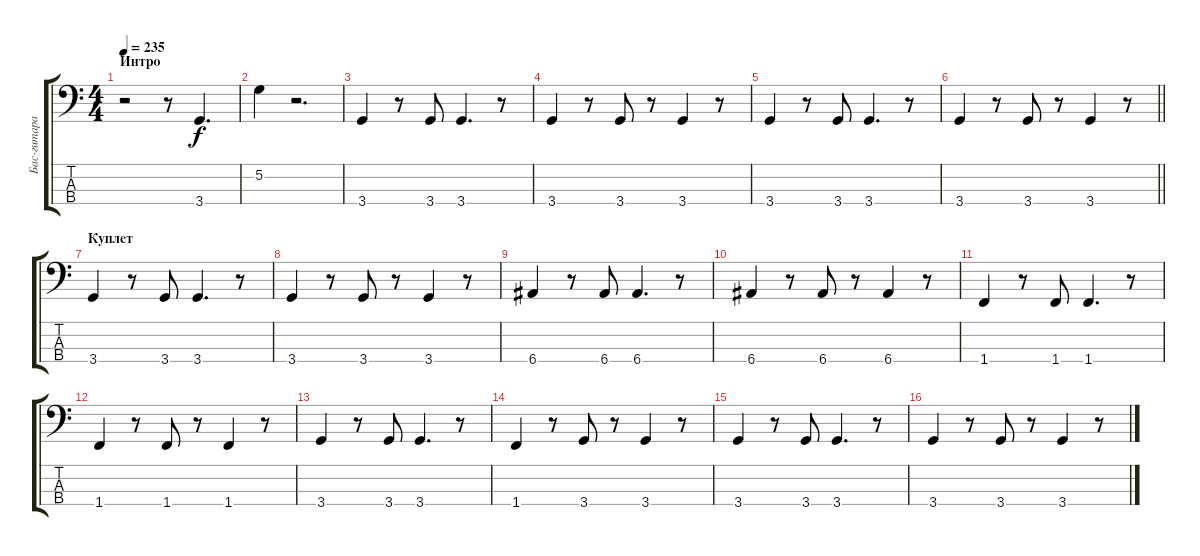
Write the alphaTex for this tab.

\track ("Бас-гитара" "Бас-гитара") {instrument electricbassfinger}
\staff {score tabs}
\tuning (G2 D2 A1 E1) {hide}
\ts (4 4)
\section ("" "Интро")
\tempo 235
\clef f4
\ks c
r.2{dy f instrument electricbassfinger} r.8 3.4.4{d} |
5.2.4 r.2{d} |
3.4.4 r.8 3.4.8 3.4.4{d} r.8 |
3.4.4 r.8 3.4.8 r.8 3.4.4 r.8 |
3.4.4 r.8 3.4.8 3.4.4{d} r.8 |
\barLineRight lightlight
3.4.4 r.8 3.4.8 r.8 3.4.4 r.8 |
\section ("" "Куплет")
3.4.4 r.8 3.4.8 3.4.4{d} r.8 |
3.4.4 r.8 3.4.8 r.8 3.4.4 r.8 |
6.4.4 r.8 6.4.8 6.4.4{d} r.8 |
6.4.4 r.8 6.4.8 r.8 6.4.4 r.8 |
1.4.4 r.8 1.4.8 1.4.4{d} r.8 |
1.4.4 r.8 1.4.8 r.8 1.4.4 r.8 |
3.4.4 r.8 3.4.8 3.4.4{d} r.8 |
1.4.4 r.8 3.4.8 r.8 3.4.4 r.8 |
3.4.4 r.8 3.4.8 3.4.4{d} r.8 |
3.4.4 r.8 3.4.8 r.8 3.4.4 r.8
